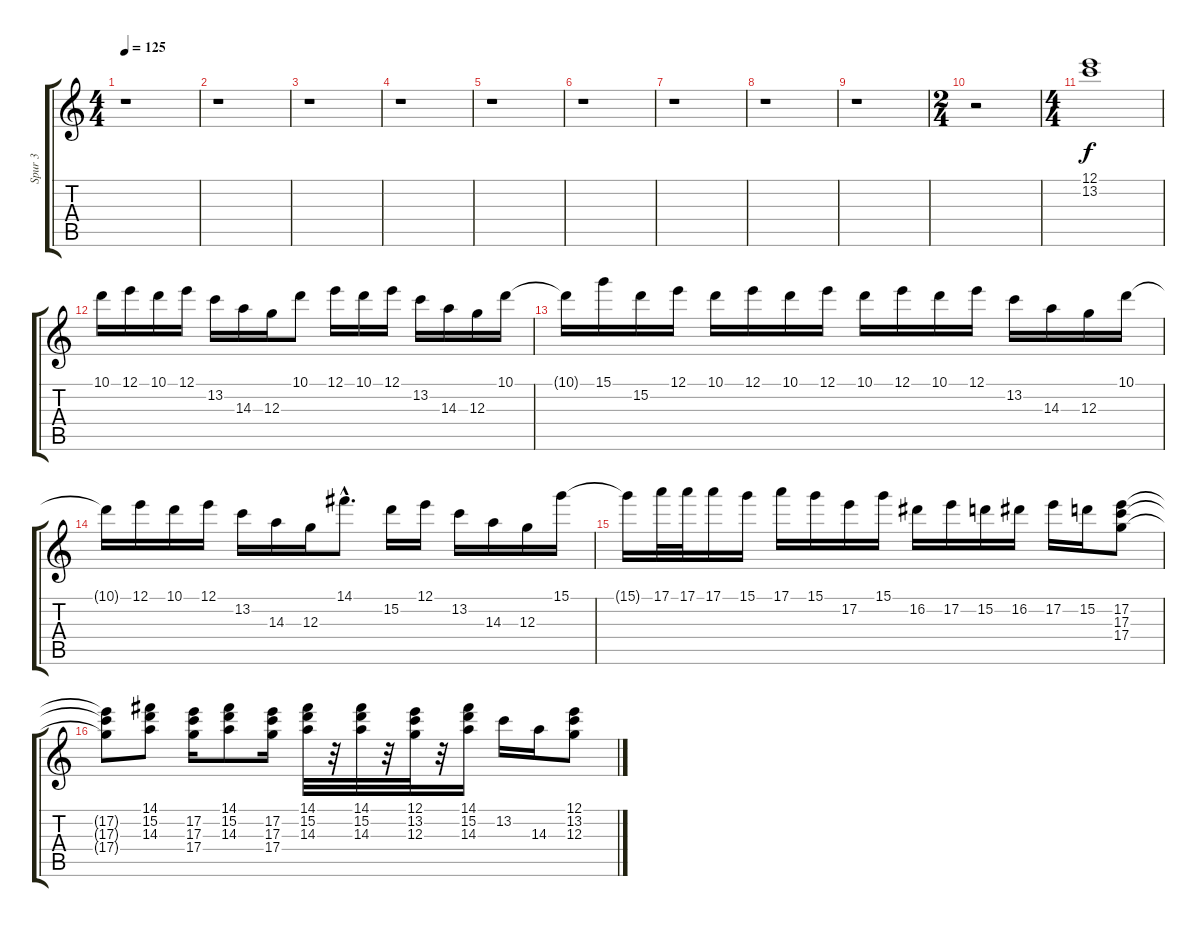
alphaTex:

\track ("Spur 3" "Spur 3") {instrument overdrivenguitar}
\staff {score tabs}
\tuning (E4 B3 G3 D3 A2 E2) {hide}
\ts (4 4)
\tempo 125
\clef g2
\ks c
r.1{dy f} |
r.1 |
r.1 |
r.1 |
r.1 |
r.1 |
r.1 |
r.1 |
r.1 |
\ts (2 4)
r.2 |
\ts (4 4)
(12.1 13.2).1 |
10.1.16 12.1.16 10.1.16 12.1.16 13.2.16 14.3.16 12.3.16 10.1.8 12.1.16 10.1.16 12.1.16 13.2.16 14.3.16 12.3.16 10.1.16 |
10.1{t}.16 15.1.16 15.2.16 12.1.16 10.1.16 12.1.16 10.1.16 12.1.16 10.1.16 12.1.16 10.1.16 12.1.16 13.2.16 14.3.16 12.3.16 10.1.16 |
10.1{t}.16 12.1.16 10.1.16 12.1.16 13.2.16 14.3.16 12.3.16 14.1{hac}.8{d} 15.2.16 12.1.16 13.2.16 14.3.16 12.3.16 15.1.16 |
15.1{t}.16 17.1.32 17.1.32 17.1.16 15.1.16 17.1.16 15.1.16 17.2.16 15.1.16 16.2.16 17.2.16 15.2.16 16.2.16 17.2.16 15.2.16 (17.2 17.3 17.4).8 |
(17.2{t} 17.3{t} 17.4{t}).8 (14.1 15.2 14.3).8 (17.2 17.3 17.4).16 (14.1 15.2 14.3).8 (17.2 17.3 17.4).16 (14.1 15.2 14.3).32 r.32 (14.1 15.2 14.3).32 r.32 (12.1 13.2 12.3).32 r.32 (14.1 15.2 14.3).16 13.2.16 14.3.16 (12.1 13.2 12.3).8
